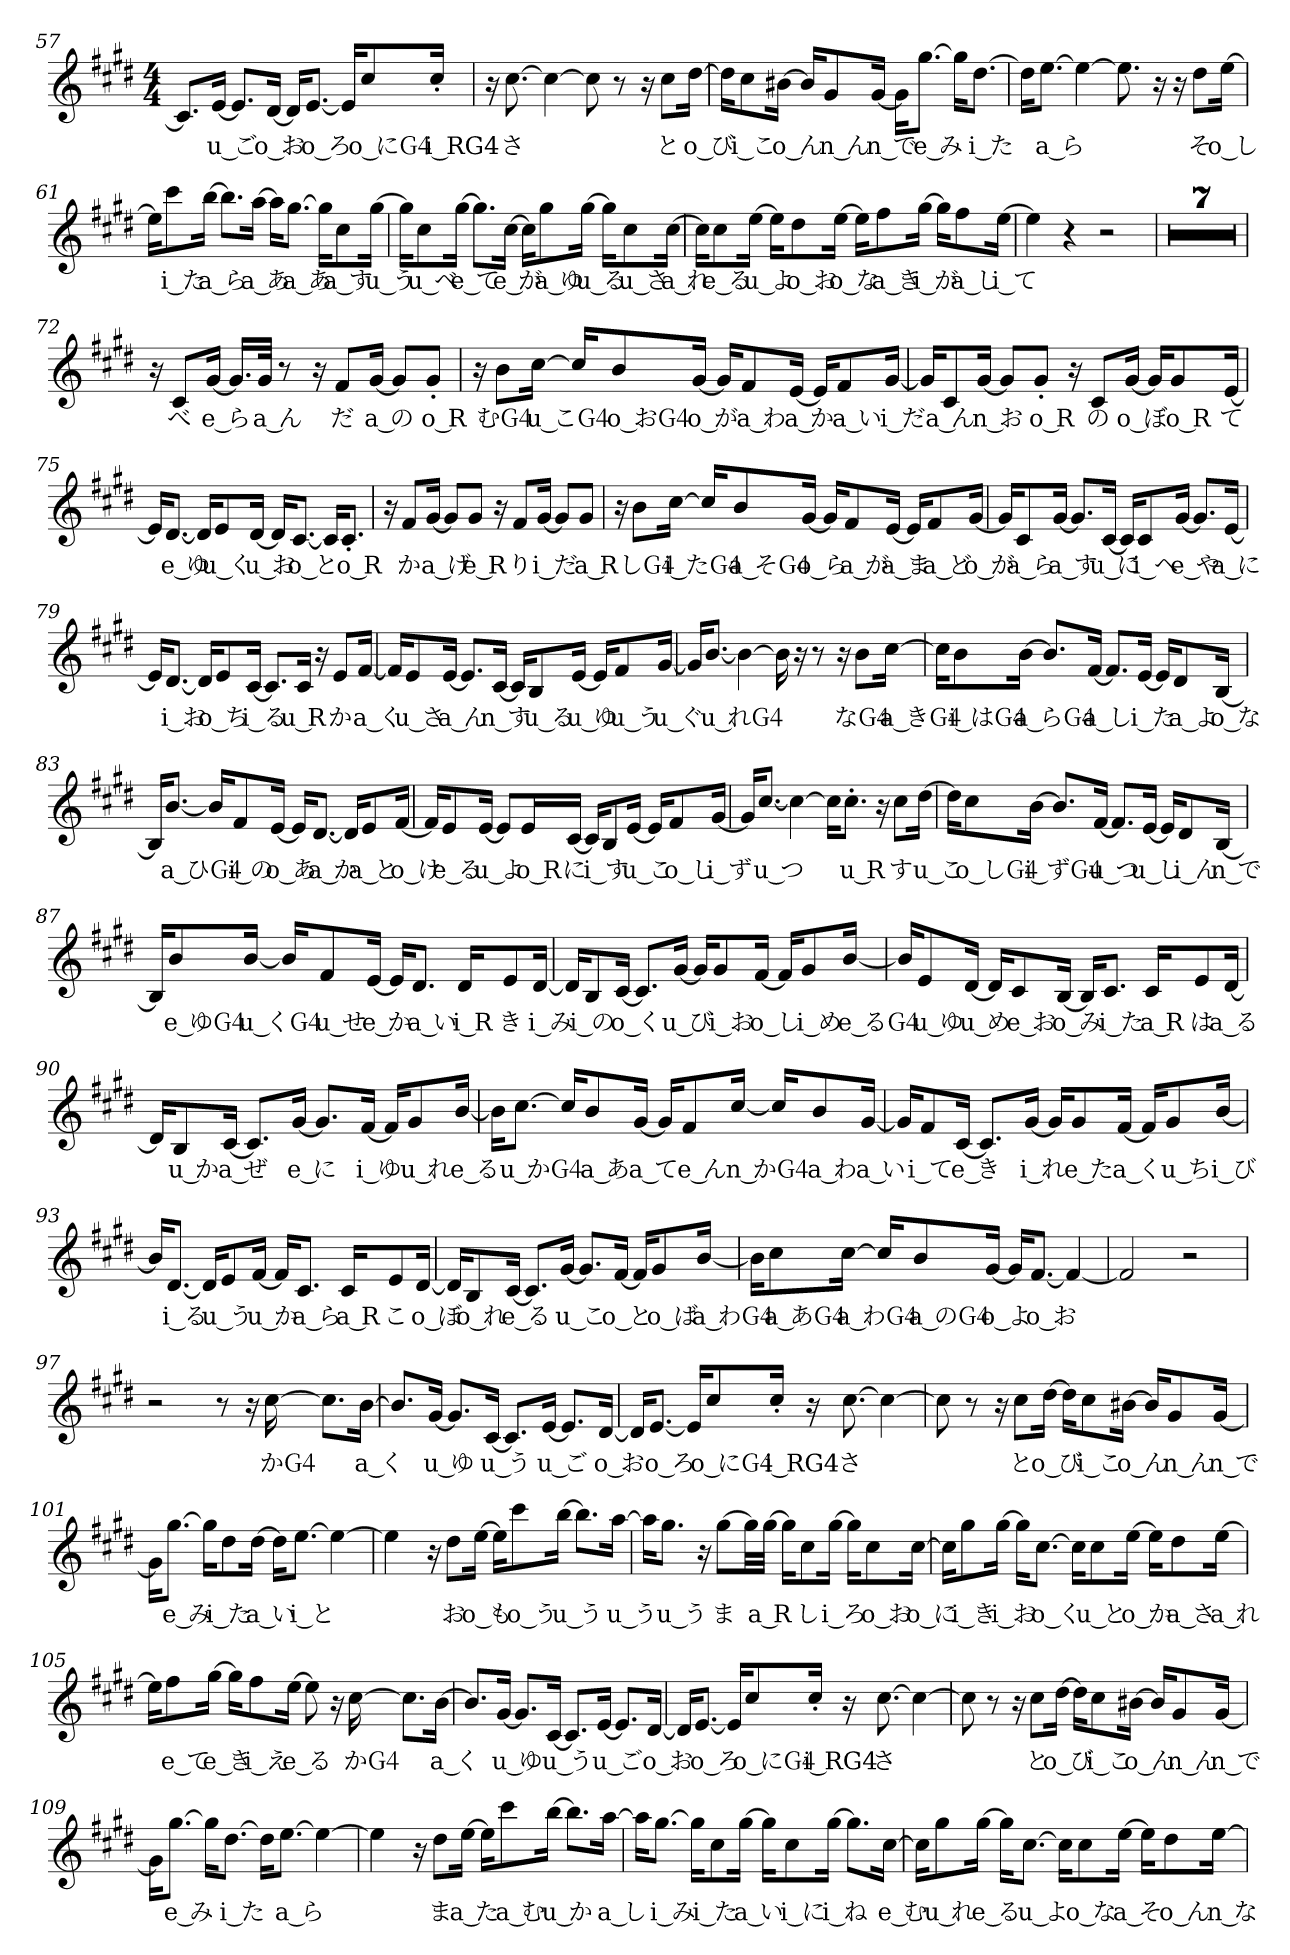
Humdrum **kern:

**kern	**text
*part1	*part1
*staff1	*staff1
*clefG2	*
*k[f#c#g#d#]	*
*M4/4	*
=57	=57
8.c#L]	.
[16eJk	u ご
8.eL]	.
[16d#Jk	o お
16d#KL]	.
[8.eJ	o ろ
16eKL]	.
8cc#	o にG4
16cc#'Jk	i RG4
=58	=58
16r	.
[8.cc#	- さ
4cc#_	.
8cc#]	.
8r	.
16r	.
8cc#L	- と
[16dd#Jk	o び
=59	=59
16dd#KL]	.
8cc#	i こ
[16b#XJk	o ん
16b#KL]	.
8g#	n ん
[16g#Jk	n で
16g#KL]	.
[8.gg#J	e み
16gg#KL]	.
[8.dd#J	i た
=60	=60
16dd#KL]	.
[8.eeJ	a ら
4ee_	.
8.ee]	.
16r	.
16r	.
8dd#L	- そ
[16eeJk	o し
=61	=61
16eeKL]	.
8ccc#	i た
[16bbJk	a ら
8.bbL]	.
[16aaJk	a あ
16aaKL]	.
[8.gg#J	a あ
16gg#KL]	.
8cc#	a す
[16gg#Jk	u う
=62	=62
16gg#KL]	.
8cc#	u べ
[16gg#Jk	e て
8.gg#L]	.
[16cc#Jk	e が
16cc#KL]	.
8gg#	a ゆ
[16gg#Jk	u る
16gg#KL]	.
8cc#	u さ
[16cc#Jk	a れ
=63	=63
16cc#KL]	.
8cc#	e る
[16eeJk	u よ
16eeKL]	.
8dd#	o お
[16eeJk	o な
16eeKL]	.
8ff#	a き
[16gg#Jk	i が
16gg#KL]	.
8ff#	a し
[16eeJk	i て
=64	=64
4ee]	.
4r	.
2r	.
=65	=65
1r	.
=66	=66
1r	.
=67	=67
1r	.
=68	=68
1r	.
=69	=69
1r	.
=70	=70
1r	.
=71	=71
1r	.
=72	=72
16r	.
8c#L	- べ
[16g#Jk	e ら
16.g#LL]	.
32g#JJk	a ん
8r	.
16r	.
8f#L	- だ
[16g#Jk	a の
8g#L]	.
8g#'J	o R
=73	=73
16r	.
8bL	- むG4
[16cc#Jk	u こG4
16cc#KL]	.
8b	o おG4
[16g#Jk	o が
16g#KL]	.
8f#	a わ
[16eJk	a か
16eKL]	.
8f#	a い
[16g#Jk	i だ
=74	=74
16g#KL]	.
8c#	a ん
[16g#Jk	n お
8g#L]	.
8g#'J	o R
16r	.
8c#L	- の
[16g#Jk	o ぼ
16g#KL]	.
8g#	o R
[16eJk	- て
=75	=75
16eKL]	.
[8.d#J	e ゆ
16d#KL]	.
8e	u く
[16d#Jk	u お
16d#KL]	.
[8.c#J	o と
16c#KL]	.
8.c#'J	o R
=76	=76
16r	.
8f#L	- か
[16g#Jk	a げ
8g#L]	.
8g#J	e R
16r	.
8f#L	- り
[16g#Jk	i だ
8g#L]	.
8g#J	a R
=77	=77
16r	.
8bL	- しG4
[16cc#Jk	i たG4
16cc#KL]	.
8b	a そG4
[16g#Jk	o ら
16g#KL]	.
8f#	a が
[16eJk	a ま
16eKL]	.
8f#	a ど
[16g#Jk	o が
=78	=78
16g#KL]	.
8c#	a ら
[16g#Jk	a す
8.g#L]	.
[16c#Jk	u に
16c#KL]	.
8c#	i へ
[16g#Jk	e や
8.g#L]	.
[16eJk	a に
=79	=79
16eKL]	.
[8.d#J	i お
16d#KL]	.
8e	o ち
[16c#Jk	i る
8.c#L]	.
16c#Jk	u R
16r	.
8eL	- か
[16f#Jk	a く
=80	=80
16f#KL]	.
8e	u さ
[16eJk	a ん
8.eL]	.
[16c#Jk	n す
16c#KL]	.
8B	u る
[16eJk	u ゆ
16eKL]	.
8f#	u う
[16g#Jk	u ぐ
=81	=81
16g#KL]	.
[8.bJ	u れG4
4b_	.
16b]	.
16r	.
8r	.
16r	.
8bL	- なG4
[16cc#Jk	a きG4
=82	=82
16cc#KL]	.
8b	i はG4
[16bJk	a らG4
8.bL]	.
[16f#Jk	a し
8.f#L]	.
[16eJk	i た
16eKL]	.
8d#	a よ
[16BJk	o な
=83	=83
16BKL]	.
[8.bJ	a ひG4
16bKL]	.
8f#	i の
[16eJk	o あ
16eKL]	.
[8.d#J	a か
16d#KL]	.
8e	a と
[16f#Jk	o け
=84	=84
16f#KL]	.
8e	e る
[16eJk	u よ
8eL]	.
16eL	o R
[16c#JJ	- に
16c#KL]	.
8B	i す
[16eJk	u こ
16eKL]	.
8f#	o し
[16g#Jk	i ず
=85	=85
16g#KL]	.
[8.cc#J	u つ
4cc#_	.
16cc#KL]	.
8.cc#'J	u R
16r	.
8cc#L	- す
[16dd#Jk	u こ
=86	=86
16dd#KL]	.
8cc#	o しG4
[16bJk	i ずG4
8.bL]	.
[16f#Jk	u つ
8.f#L]	.
[16eJk	u し
16eKL]	.
8d#	i ん
[16BJk	n で
=87	=87
16BKL]	.
8b	e ゆG4
[16bJk	u くG4
16bKL]	.
8f#	u せ
[16eJk	e か
16eKL]	.
8.d#J	a い
16d#KL	i R
8e	- き
[16d#Jk	i み
=88	=88
16d#KL]	.
8B	i の
[16c#Jk	o く
8.c#L]	.
[16g#Jk	u び
16g#KL]	.
8g#	i お
[16f#Jk	o し
16f#KL]	.
8g#	i め
[16bJk	e るG4
=89	=89
16bKL]	.
8e	u ゆ
[16d#Jk	u め
16d#KL]	.
8c#	e お
[16BJk	o み
16BKL]	.
8.c#J	i た
16c#KL	a R
8e	- は
[16d#Jk	a る
=90	=90
16d#KL]	.
8B	u か
[16c#Jk	a ぜ
8.c#L]	.
[16g#Jk	e に
8.g#L]	.
[16f#Jk	i ゆ
16f#KL]	.
8g#	u れ
[16bJk	e る
=91	=91
16bKL]	.
[8.cc#J	u かG4
16cc#KL]	.
8b	a あ
[16g#Jk	a て
16g#KL]	.
8f#	e ん
[16cc#Jk	n かG4
16cc#KL]	.
8b	a わ
[16g#Jk	a い
=92	=92
16g#KL]	.
8f#	i て
[16c#Jk	e き
8.c#L]	.
[16g#Jk	i れ
16g#KL]	.
8g#	e た
[16f#Jk	a く
16f#KL]	.
8g#	u ち
[16bJk	i び
=93	=93
16bKL]	.
[8.d#J	i る
16d#KL]	.
8e	u う
[16f#Jk	u か
16f#KL]	.
8.c#J	a ら
16c#KL	a R
8e	- こ
[16d#Jk	o ぼ
=94	=94
16d#KL]	.
8B	o れ
[16c#Jk	e る
8.c#L]	.
[16g#Jk	u こ
8.g#L]	.
[16f#Jk	o と
16f#KL]	.
8g#	o ば
[16bJk	a わG4
=95	=95
16bKL]	.
8cc#	a あG4
[16cc#Jk	a わG4
16cc#KL]	.
8b	a のG4
[16g#Jk	o よ
16g#KL]	.
[8.f#J	o お
4f#_	.
=96	=96
2f#]	.
2r	.
=97	=97
2r	.
8r	.
16r	.
[16cc#	- かG4
8.cc#L]	.
[16bJk	a く
=98	=98
8.bL]	.
[16g#Jk	u ゆ
8.g#L]	.
[16c#Jk	u う
8.c#L]	.
[16eJk	u ご
8.eL]	.
[16d#Jk	o お
=99	=99
16d#KL]	.
[8.eJ	o ろ
16eKL]	.
8cc#	o にG4
16cc#'Jk	i RG4
16r	.
[8.cc#	- さ
4cc#_	.
=100	=100
8cc#]	.
8r	.
16r	.
8cc#L	- と
[16dd#Jk	o び
16dd#KL]	.
8cc#	i こ
[16b#XJk	o ん
16b#KL]	.
8g#	n ん
[16g#Jk	n で
=101	=101
16g#KL]	.
[8.gg#J	e み
16gg#KL]	.
8dd#	i た
[16dd#Jk	a い
16dd#KL]	.
[8.eeJ	i と
4ee_	.
=102	=102
4ee]	.
16r	.
8dd#L	- お
[16eeJk	o も
16eeKL]	.
8ccc#	o う
[16bbJk	u う
8.bbL]	.
[16aaJk	u う
=103	=103
16aaKL]	.
8.gg#J	u う
16r	.
[8gg#L	- ま
32gg#LL]	.
[32gg#JJJ	a R
16gg#KL]	.
8cc#	- し
[16gg#Jk	i ろ
16gg#KL]	.
8cc#	o お
[16cc#Jk	o に
=104	=104
16cc#KL]	.
8gg#	i き
[16gg#Jk	i お
16gg#KL]	.
[8.cc#J	o く
16cc#KL]	.
8cc#	u と
[16eeJk	o か
16eeKL]	.
8dd#	a さ
[16eeJk	a れ
=105	=105
16eeKL]	.
8ff#	e て
[16gg#Jk	e き
16gg#KL]	.
8ff#	i え
[16eeJk	e る
8ee]	.
16r	.
[16cc#	- かG4
8.cc#L]	.
[16bJk	a く
=106	=106
8.bL]	.
[16g#Jk	u ゆ
8.g#L]	.
[16c#Jk	u う
8.c#L]	.
[16eJk	u ご
8.eL]	.
[16d#Jk	o お
=107	=107
16d#KL]	.
[8.eJ	o ろ
16eKL]	.
8cc#	o にG4
16cc#'Jk	i RG4
16r	.
[8.cc#	- さ
4cc#_	.
=108	=108
8cc#]	.
8r	.
16r	.
8cc#L	- と
[16dd#Jk	o び
16dd#KL]	.
8cc#	i こ
[16b#XJk	o ん
16b#KL]	.
8g#	n ん
[16g#Jk	n で
=109	=109
16g#KL]	.
[8.gg#J	e み
16gg#KL]	.
[8.dd#J	i た
16dd#KL]	.
[8.eeJ	a ら
4ee_	.
=110	=110
4ee]	.
16r	.
8dd#L	- ま
[16eeJk	a た
16eeKL]	.
8ccc#	a む
[16bbJk	u か
8.bbL]	.
[16aaJk	a し
=111	=111
16aaKL]	.
[8.gg#J	i み
16gg#KL]	.
8cc#	i た
[16gg#Jk	a い
16gg#KL]	.
8cc#	i に
[16gg#Jk	i ね
8.gg#L]	.
[16cc#Jk	e む
=112	=112
16cc#KL]	.
8gg#	u れ
[16gg#Jk	e る
16gg#KL]	.
[8.cc#J	u よ
16cc#KL]	.
8cc#	o な
[16eeJk	a そ
16eeKL]	.
8dd#	o ん
[16eeJk	n な
=	=
*-	*-
